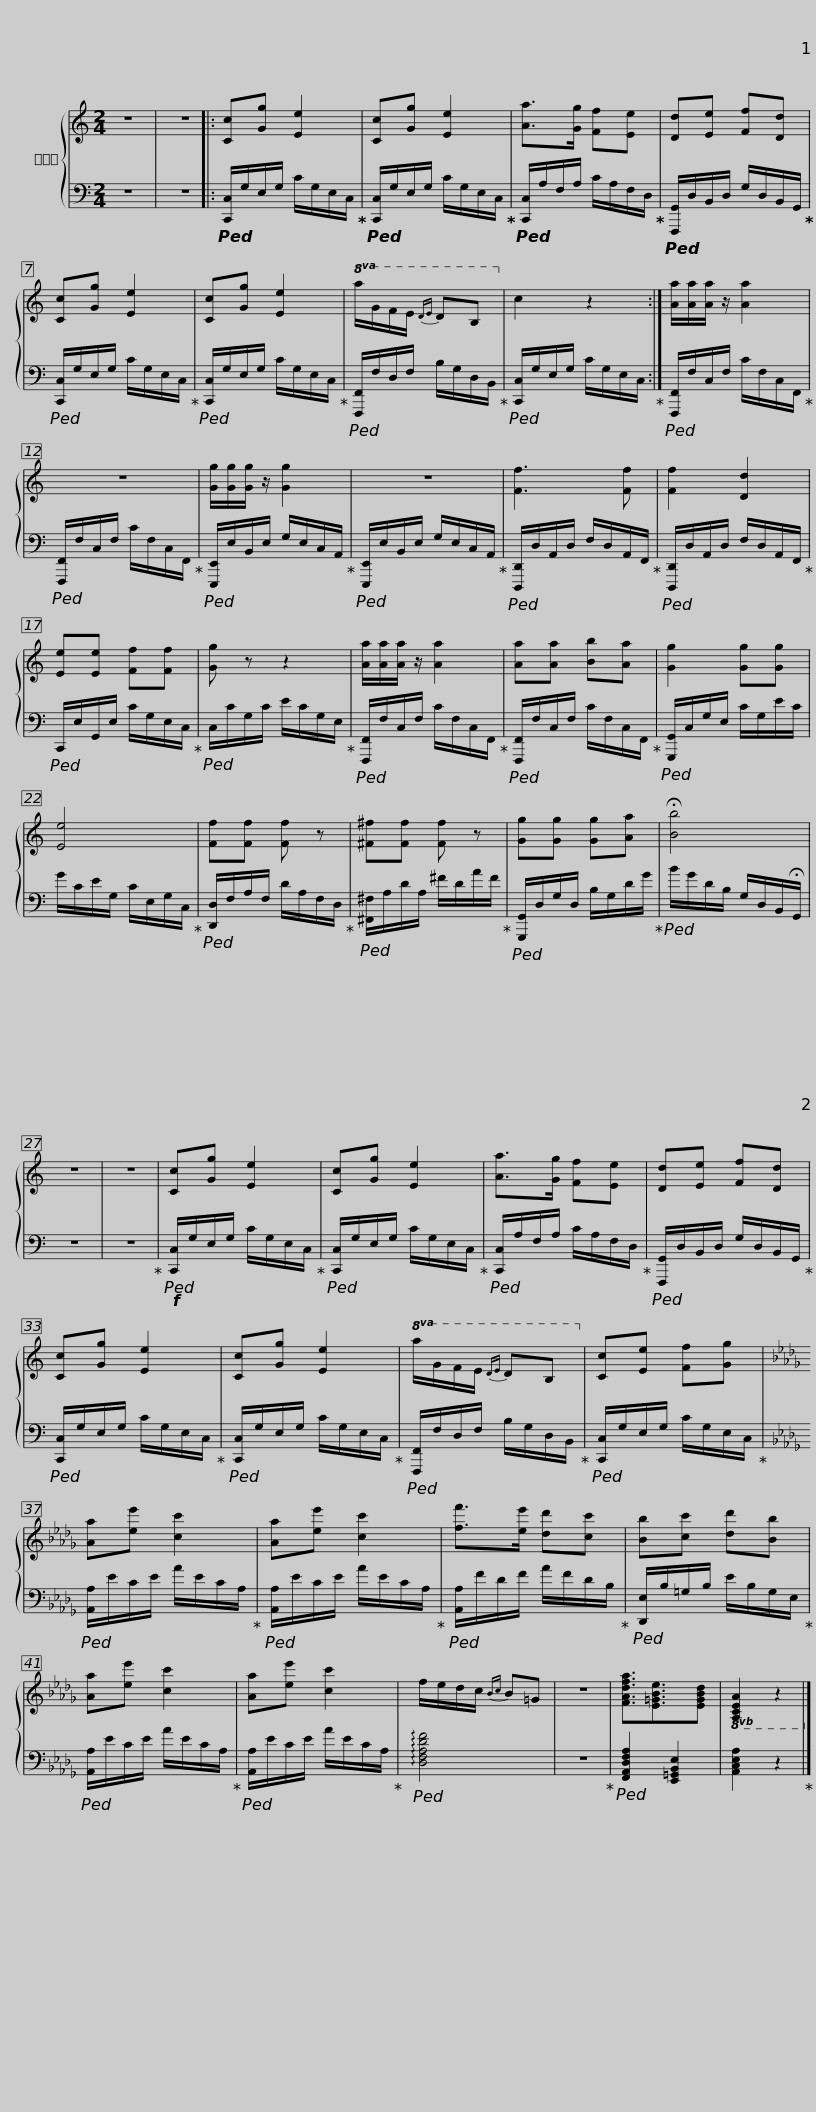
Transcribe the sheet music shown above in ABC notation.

X:1
%%score { 1 | 2 }
L:1/8
M:2/4
I:linebreak $
K:C
V:1 treble
V:2 bass
V:1
 z4 | z4 |: [Cc][Gg] [Ee]2 | [Cc][Gg] [Ee]2 | [Aa]>[Gg] [Ff][Ee] | %5
 [Dd][Ee] [Ff][Dd] | [Cc][Gg] [Ee]2 |$ [Cc][Gg] [Ee]2 |!8va(! a/g/f/e/{de} dB!8va)! | c2 z2 :| %10
 [Aa]/[Aa]/[Aa]/ z/ [Aa]2 | z4 |$ [Gg]/[Gg]/[Gg]/ z/ [Gg]2 | z4 | [Ff]3 [Ff] | %15
 [Ff]2 [Dd]2 | [Ee][Ee] [Ff][Ff] | [Gg] z z2 |$ [Aa]/[Aa]/[Aa]/ z/ [Aa]2 | [Aa][Aa] [Bb][Aa] | %20
 [Gg]2 [Gg][Gg] | [Ee]4 | [Ff][Ff] [Ff] z |$ [^F^f][Ff] [Ff] z | [Gg][Gg] [Gg][Aa] | %25
 !fermata![Bb]4 | z4 | z4 | [Cc][Gg] [Ee]2 | [Cc][Gg] [Ee]2 |$ %30
 [Aa]>[Gg] [Ff][Ee] | [Dd][Ee] [Ff][Dd] | [Cc][Gg] [Ee]2 | [Cc][Gg] [Ee]2 |!8va(! a/g/f/e/{de} dB!8va)! |$ %35
 [Cc][Ee] [Ff][Gg] |[K:Db] [Aa][ee'] [cc']2 | [Aa][ee'] [cc']2 | [ff']>[ee'] [dd'][cc'] |$ [Bb][cc'] [dd'][Bb] | %40
 [Aa][ee'] [cc']2 | [Aa][ee'] [cc']2 | f/e/d/c/{Bc} B=G | z4 | [FAdfa]3/2[E=GBe]3/2[EGBd] |$ %45
!8vb(! [A,CEA]2 z2!8vb)! |] %46
V:2
 z4 | z4 |:!ped! [C,,C,]/G,/E,/G,/ C/G,/E,/C,/!ped-up! |!ped! [C,,C,]/G,/E,/G,/ C/G,/E,/C,/!ped-up! |!ped! [C,,C,]/A,/F,/A,/ C/A,/F,/D,/!ped-up! | %5
!ped! [F,,,G,,]/D,/B,,/D,/ G,/D,/B,,/G,,/!ped-up! |!ped! [C,,C,]/G,/E,/G,/ C/G,/E,/C,/!ped-up! |$!ped! [C,,C,]/G,/E,/G,/ C/G,/E,/C,/!ped-up! |!ped! [F,,,F,,]/F,/D,/F,/ B,/G,/D,/B,,/!ped-up! |!ped! [C,,C,]/G,/E,/G,/ C/G,/E,/C,/!ped-up! :| %10
!ped! [F,,,F,,]/F,/C,/F,/ C/F,/C,/F,,/!ped-up! |!ped! [F,,,F,,]/F,/C,/F,/ C/F,/C,/F,,/!ped-up! |$!ped! [E,,,E,,]/E,/B,,/E,/ G,/E,/C,/A,,/!ped-up! |!ped! [E,,,E,,]/E,/B,,/E,/ G,/E,/C,/A,,/!ped-up! |!ped! [D,,,D,,]/D,/A,,/D,/ F,/D,/A,,/F,,/!ped-up! | %15
!ped! [D,,,D,,]/D,/A,,/D,/ F,/D,/A,,/F,,/!ped-up! |!ped! C,,/E,/G,,/E,/ C/G,/E,/C,/!ped-up! |!ped! C,/C/G,/C/ E/C/G,/E,/!ped-up! |$!ped! [F,,,F,,]/F,/C,/F,/ C/F,/C,/F,,/!ped-up! |!ped! [F,,,F,,]/F,/C,/F,/ C/F,/C,/F,,/!ped-up! | %20
!ped! [G,,,G,,]/C,/G,/E,/ C/G,/E/C/ | G/C/E/G,/ C/E,/G,/C,/!ped-up! |!ped! [D,,D,]/F,/A,/F,/ D/A,/F,/D,/!ped-up! |$!ped! [^F,,^F,]/A,/D/A,/ ^F/D/A/F/!ped-up! |!ped! [G,,,G,,]/D,/G,/D,/ B,/G,/D/G/!ped-up! | %25
!ped! B/G/D/B,/ G,/D,/B,,/!fermata!G,,/ | z4 | z4!ped-up! |!f!!ped! [C,,C,]/G,/E,/G,/ C/G,/E,/C,/!ped-up! |!ped! [C,,C,]/G,/E,/G,/ C/G,/E,/C,/!ped-up! |$ %30
!ped! [C,,C,]/A,/F,/A,/ C/A,/F,/D,/!ped-up! |!ped! [F,,,G,,]/D,/B,,/D,/ G,/D,/B,,/G,,/!ped-up! |!ped! [C,,C,]/G,/E,/G,/ C/G,/E,/C,/!ped-up! |!ped! [C,,C,]/G,/E,/G,/ C/G,/E,/C,/!ped-up! |!ped! [F,,,F,,]/F,/D,/F,/ B,/G,/D,/B,,/!ped-up! |$ %35
!ped! [C,,C,]/G,/E,/G,/ C/G,/E,/C,/!ped-up! |[K:Db]!ped! [A,,A,]/E/C/E/ A/E/C/A,/!ped-up! |!ped! [A,,A,]/E/C/E/ A/E/C/A,/!ped-up! |!ped! [A,,A,]/F/D/F/ A/F/D/B,/!ped-up! |$!ped! [D,,E,]/B,/=G,/B,/ E/B,/G,/E,/!ped-up! | %40
!ped! [A,,A,]/E/C/E/ A/E/C/A,/!ped-up! |!ped! [A,,A,]/E/C/E/ A/E/C/A,/!ped-up! |!ped! !arpeggio![D,F,A,DF]4 | z4!ped-up! |!ped! [F,,A,,D,F,A,]2 [E,,=G,,B,,E,]2 |$ %45
 [A,,C,E,A,]2 z2!ped-up! |] %46
